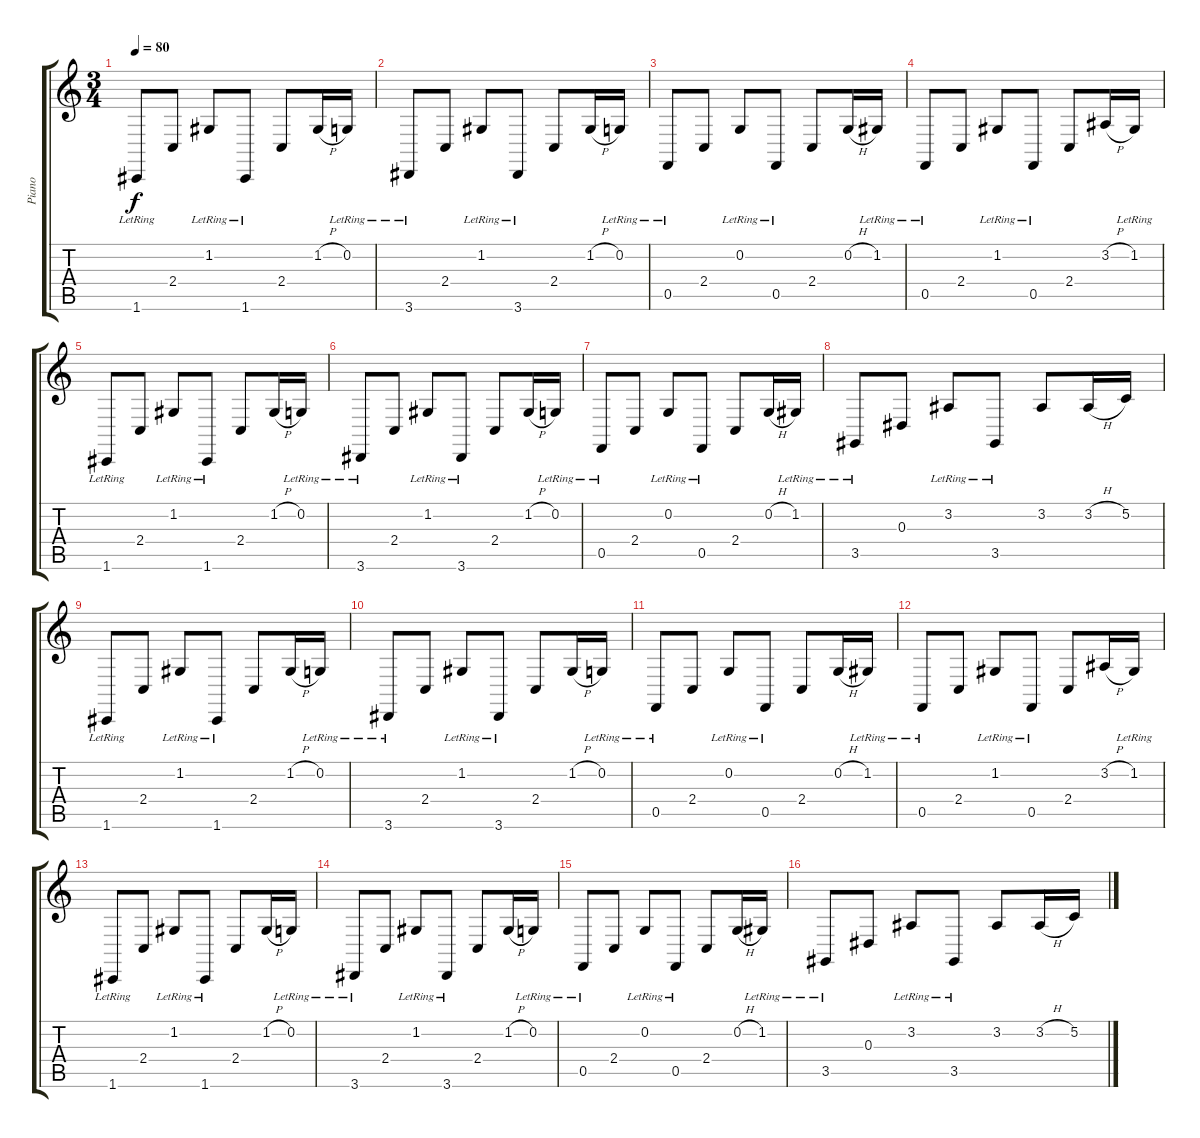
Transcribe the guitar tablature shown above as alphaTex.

\track ("Piano" "Piano") {instrument acousticgrandpiano}
\staff {score tabs}
\tuning (C4 G3 Eb3 Bb2 F2 C2) {hide}
\ts (3 4)
\tempo 80
\clef g2
\ks c
1.6{lr}.8{dy f} 2.4.8 1.2{lr}.8 1.6{lr}.8 2.4.8 1.2{h}.16 0.2{lr}.16 |
3.6{lr}.8 2.4.8 1.2{lr}.8 3.6{lr}.8 2.4.8 1.2{h}.16 0.2{lr}.16 |
0.5{lr}.8 2.4.8 0.2{lr}.8 0.5{lr}.8 2.4.8 0.2{h}.16 1.2{lr}.16 |
0.5{lr}.8 2.4.8 1.2{lr}.8 0.5{lr}.8 2.4.8 3.2{h}.16 1.2{lr}.16 |
1.6{lr}.8 2.4.8 1.2{lr}.8 1.6{lr}.8 2.4.8 1.2{h}.16 0.2{lr}.16 |
3.6{lr}.8 2.4.8 1.2{lr}.8 3.6{lr}.8 2.4.8 1.2{h}.16 0.2{lr}.16 |
0.5{lr}.8 2.4.8 0.2{lr}.8 0.5{lr}.8 2.4.8 0.2{h}.16 1.2{lr}.16 |
3.5{lr}.8 0.3.8 3.2{lr}.8 3.5{lr}.8 3.2.8 3.2{h}.16 5.2.16 |
1.6{lr}.8 2.4.8 1.2{lr}.8 1.6{lr}.8 2.4.8 1.2{h}.16 0.2{lr}.16 |
3.6{lr}.8 2.4.8 1.2{lr}.8 3.6{lr}.8 2.4.8 1.2{h}.16 0.2{lr}.16 |
0.5{lr}.8 2.4.8 0.2{lr}.8 0.5{lr}.8 2.4.8 0.2{h}.16 1.2{lr}.16 |
0.5{lr}.8 2.4.8 1.2{lr}.8 0.5{lr}.8 2.4.8 3.2{h}.16 1.2{lr}.16 |
1.6{lr}.8 2.4.8 1.2{lr}.8 1.6{lr}.8 2.4.8 1.2{h}.16 0.2{lr}.16 |
3.6{lr}.8 2.4.8 1.2{lr}.8 3.6{lr}.8 2.4.8 1.2{h}.16 0.2{lr}.16 |
0.5{lr}.8 2.4.8 0.2{lr}.8 0.5{lr}.8 2.4.8 0.2{h}.16 1.2{lr}.16 |
3.5{lr}.8 0.3.8 3.2{lr}.8 3.5{lr}.8 3.2.8 3.2{h}.16 5.2.16
